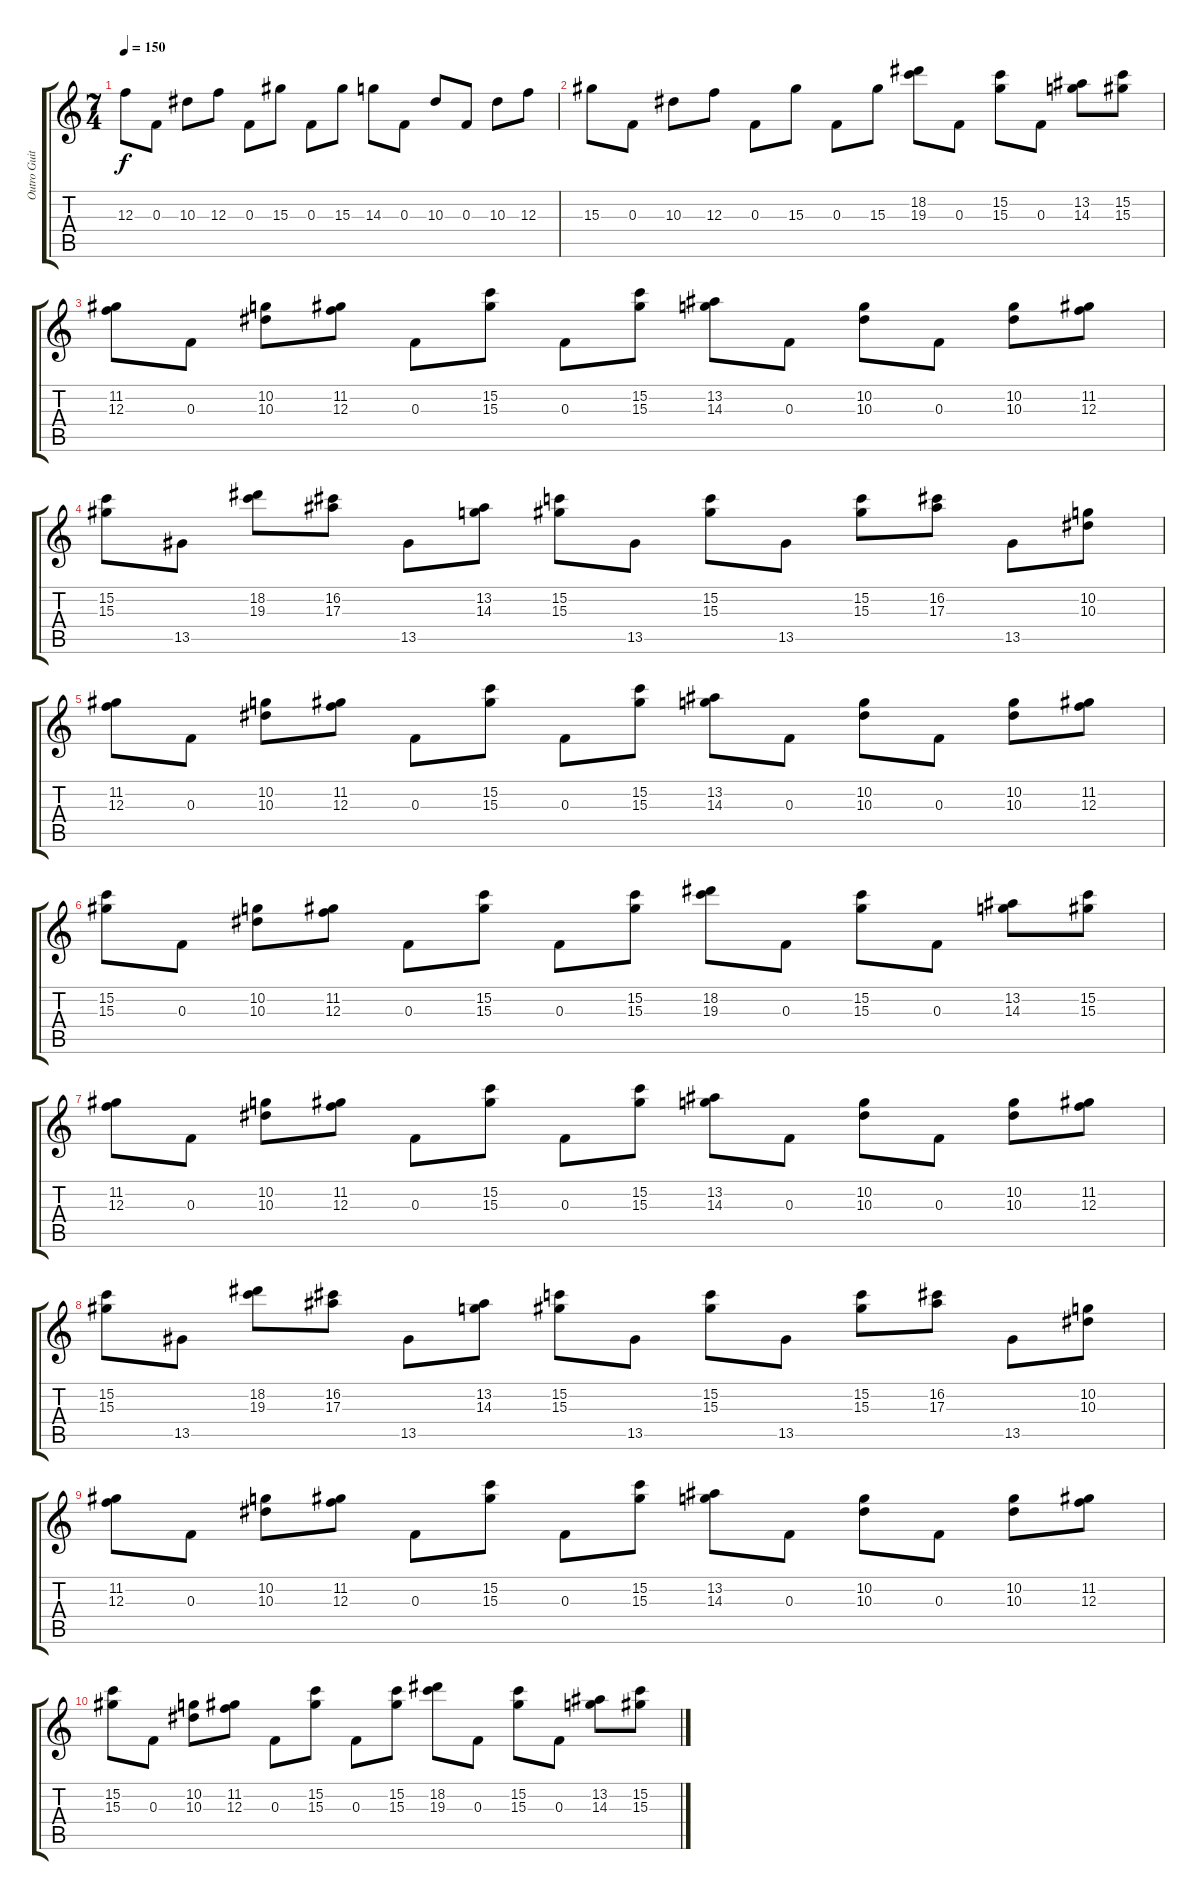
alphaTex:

\track ("Outro Guitar" "Outro Guit") {instrument distortionguitar}
\staff {score tabs}
\tuning (D4 A3 F3 C3 G2 C2) {hide}
\ts (7 4)
\tempo 150
\clef g2
\ks c
12.3.8{dy f} 0.3.8 10.3.8 12.3.8 0.3.8 15.3.8 0.3.8 15.3.8 14.3.8 0.3.8 10.3.8 0.3.8 10.3.8 12.3.8 |
15.3.8 0.3.8 10.3.8 12.3.8 0.3.8 15.3.8 0.3.8 15.3.8 (18.2 19.3).8 0.3.8 (15.2 15.3).8 0.3.8 (13.2 14.3).8 (15.2 15.3).8 |
(11.2 12.3).8 0.3.8 (10.2 10.3).8 (11.2 12.3).8 0.3.8 (15.2 15.3).8 0.3.8 (15.2 15.3).8 (13.2 14.3).8 0.3.8 (10.2 10.3).8 0.3.8 (10.2 10.3).8 (11.2 12.3).8 |
(15.2 15.3).8 13.5.8 (18.2 19.3).8 (16.2 17.3).8 13.5.8 (13.2 14.3).8 (15.2 15.3).8 13.5.8 (15.2 15.3).8 13.5.8 (15.2 15.3).8 (16.2 17.3).8 13.5.8 (10.2 10.3).8 |
(11.2 12.3).8 0.3.8 (10.2 10.3).8 (11.2 12.3).8 0.3.8 (15.2 15.3).8 0.3.8 (15.2 15.3).8 (13.2 14.3).8 0.3.8 (10.2 10.3).8 0.3.8 (10.2 10.3).8 (11.2 12.3).8 |
(15.2 15.3).8 0.3.8 (10.2 10.3).8 (11.2 12.3).8 0.3.8 (15.2 15.3).8 0.3.8 (15.2 15.3).8 (18.2 19.3).8 0.3.8 (15.2 15.3).8 0.3.8 (13.2 14.3).8 (15.2 15.3).8 |
(11.2 12.3).8 0.3.8 (10.2 10.3).8 (11.2 12.3).8 0.3.8 (15.2 15.3).8 0.3.8 (15.2 15.3).8 (13.2 14.3).8 0.3.8 (10.2 10.3).8 0.3.8 (10.2 10.3).8 (11.2 12.3).8 |
(15.2 15.3).8 13.5.8 (18.2 19.3).8 (16.2 17.3).8 13.5.8 (13.2 14.3).8 (15.2 15.3).8 13.5.8 (15.2 15.3).8 13.5.8 (15.2 15.3).8 (16.2 17.3).8 13.5.8 (10.2 10.3).8 |
(11.2 12.3).8 0.3.8 (10.2 10.3).8 (11.2 12.3).8 0.3.8 (15.2 15.3).8 0.3.8 (15.2 15.3).8 (13.2 14.3).8 0.3.8 (10.2 10.3).8 0.3.8 (10.2 10.3).8 (11.2 12.3).8 |
(15.2 15.3).8 0.3.8 (10.2 10.3).8 (11.2 12.3).8 0.3.8 (15.2 15.3).8 0.3.8 (15.2 15.3).8 (18.2 19.3).8 0.3.8 (15.2 15.3).8 0.3.8 (13.2 14.3).8 (15.2 15.3).8
